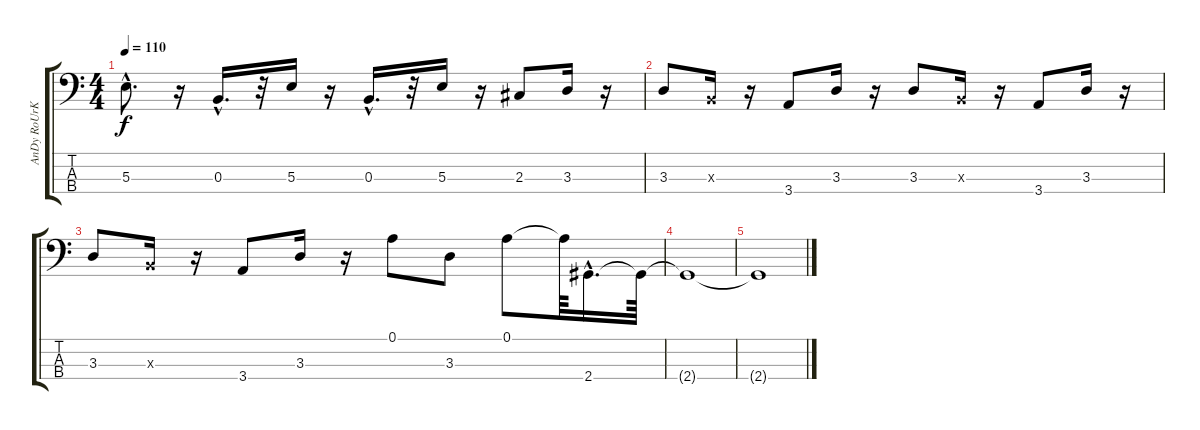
\track ("AnDy RoUrKe" "AnDy RoUrK") {instrument electricbasspick}
\staff {score tabs}
\tuning (A2 E2 B1 Gb1) {hide}
\ts (4 4)
\tempo 110
\clef f4
\ks c
5.3{hac}.8{d dy f volume 14} r.16 0.3{hac}.16{d} r.32 5.3.16 r.16 0.3{hac}.16{d} r.32 5.3.16 r.16 2.3.8 3.3.16 r.16 |
3.3.8 0.3{x}.16 r.16 3.4.8 3.3.16 r.16 3.3.8 0.3{x}.16 r.16 3.4.8 3.3.16 r.16 |
3.3.8 0.3{x}.16 r.16 3.4.8 3.3.16 r.16 0.1.8 3.3.8 0.1.8 0.1{t}.64 2.4{hac}.16{d} 2.4{t}.64 |
2.4{t}.1 |
2.4{t}.1
